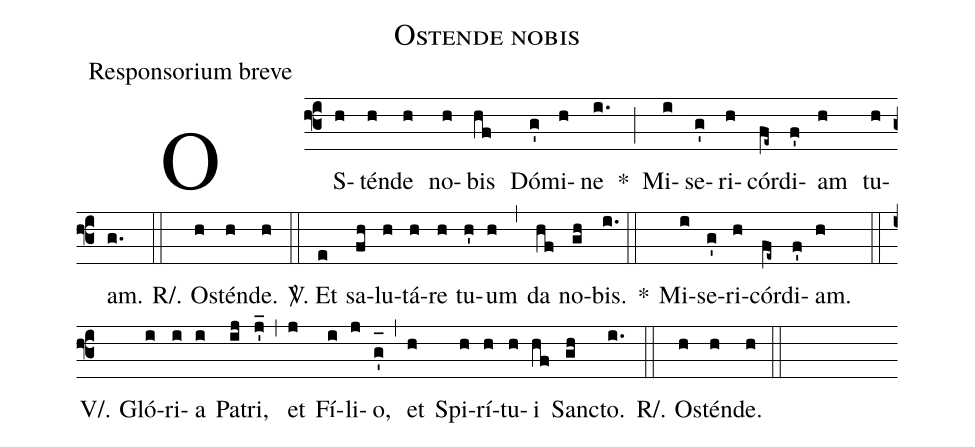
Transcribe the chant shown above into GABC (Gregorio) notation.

name:Ostende nobis;
office-part:Responsorium breve;
%%
(f3) OS(h)tén(h)de(h) no(h)bis(hf) Dó(g')mi(h)ne(i.) *(;) Mi(i)se(g')ri(h)cór(fe~)di(f')am(h) tu(h)am.(g.) (::)
R/. Os(h)tén(h)de.(h) (::)
<sp>V/</sp>. Et(e) sa(fh)lu(h)tá(h)re(h) tu(h')um(h) (,) da(hf) no(gh)bis.(i.) (::)
*() Mi(i)se(g')ri(h)cór(fe~)di(f')am.(h) (::)
V/. Gló(i)ri(i)a(i) Pa(ij)tri,(j'_) (,) et(j) Fí(i)li(j)o,(g'_[oh:h]) (,) et(h) Spi(h)rí(h)tu(h)i(hf) San(gh)cto.(i.) (::)
R/. Os(h)tén(h)de.(h) (::)
